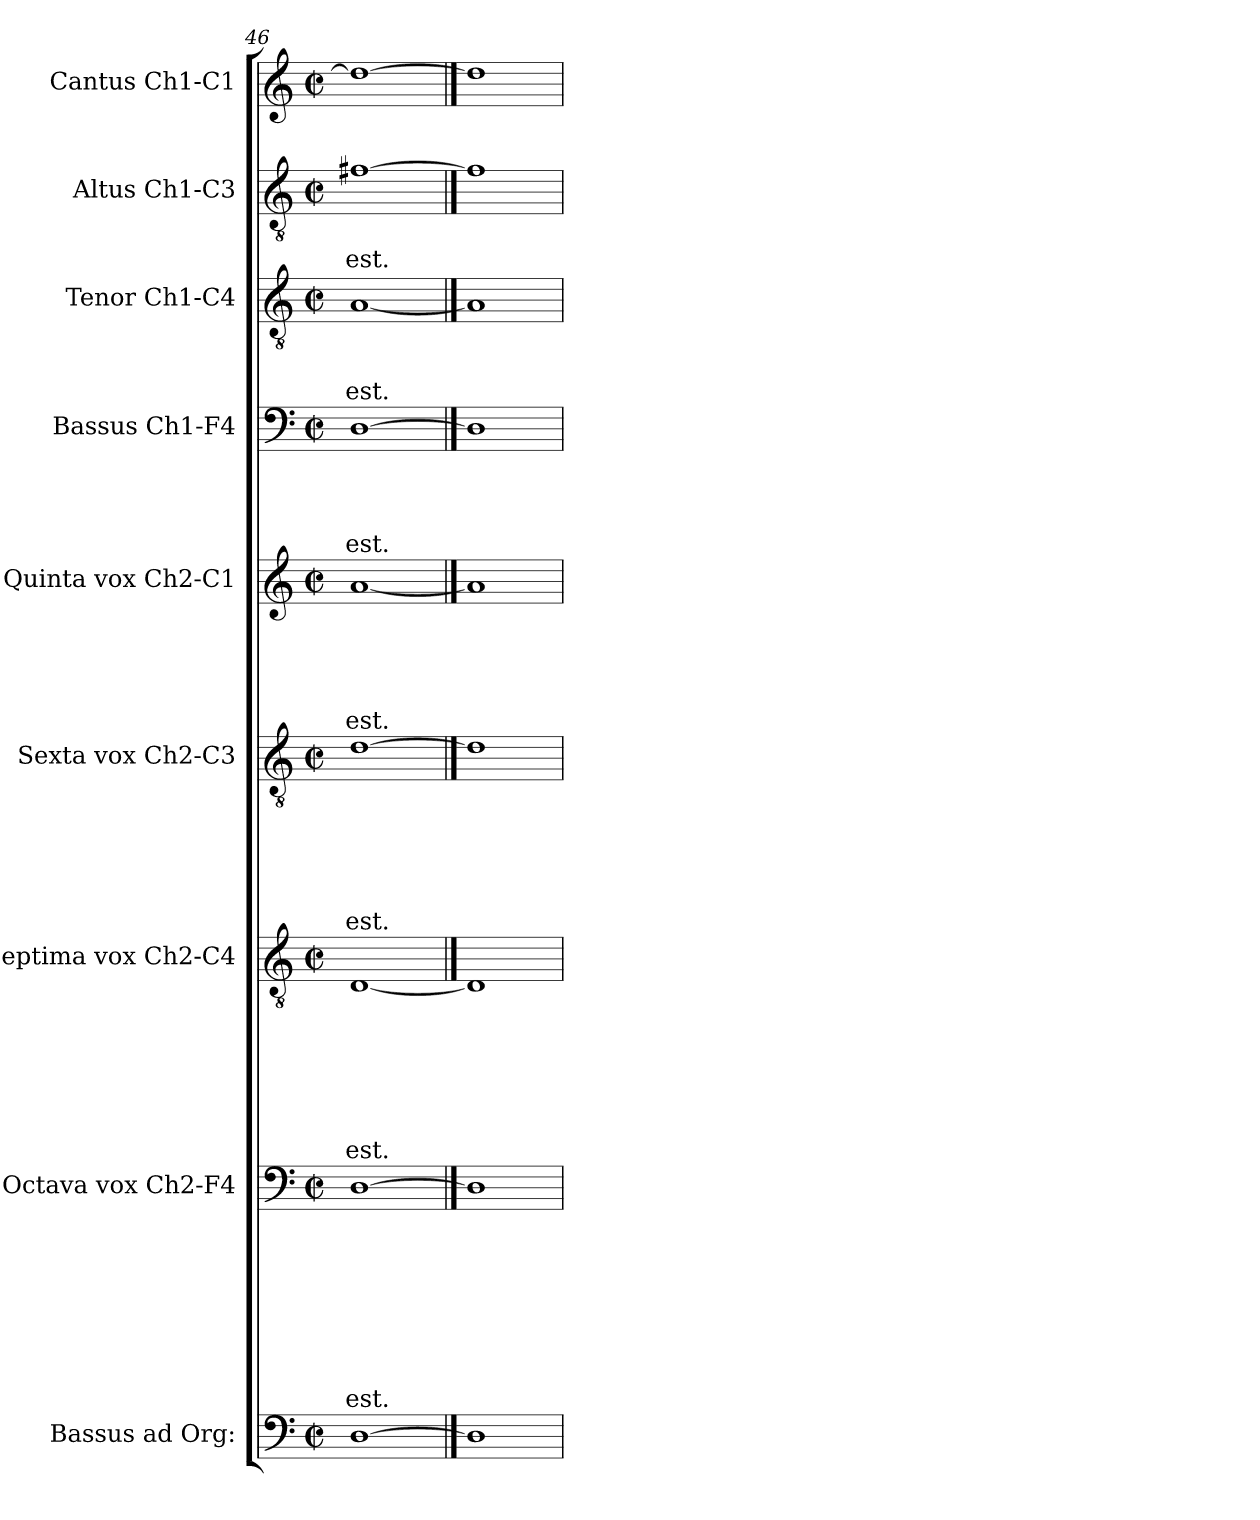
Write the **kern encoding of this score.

**kern	**kern	**text	**text	**text	**text	**text	**text	**text	**text	**kern	**text	**text	**text	**text	**text	**text	**text	**kern	**text	**text	**text	**text	**text	**text	**kern	**text	**text	**text	**text	**text	**kern	**text	**text	**text	**text	**kern	**text	**text	**text	**kern	**text	**text	**kern
*part9	*part8	*part8	*part8	*part8	*part8	*part8	*part8	*part8	*part8	*part7	*part7	*part7	*part7	*part7	*part7	*part7	*part7	*part6	*part6	*part6	*part6	*part6	*part6	*part6	*part5	*part5	*part5	*part5	*part5	*part5	*part4	*part4	*part4	*part4	*part4	*part3	*part3	*part3	*part3	*part2	*part2	*part2	*part1
*staff9	*staff8	*staff8	*staff8	*staff8	*staff8	*staff8	*staff8	*staff8	*staff8	*staff7	*staff7	*staff7	*staff7	*staff7	*staff7	*staff7	*staff7	*staff6	*staff6	*staff6	*staff6	*staff6	*staff6	*staff6	*staff5	*staff5	*staff5	*staff5	*staff5	*staff5	*staff4	*staff4	*staff4	*staff4	*staff4	*staff3	*staff3	*staff3	*staff3	*staff2	*staff2	*staff2	*staff1
*I"Bassus ad Org:	*I"Octava vox Ch2-F4	*	*	*	*	*	*	*	*	*I"Septima vox Ch2-C4	*	*	*	*	*	*	*	*I"Sexta vox Ch2-C3	*	*	*	*	*	*	*I"Quinta vox Ch2-C1	*	*	*	*	*	*I"Bassus Ch1-F4	*	*	*	*	*I"Tenor Ch1-C4	*	*	*	*I"Altus Ch1-C3	*	*	*I"Cantus Ch1-C1
*	*	*	*	*	*	*	*	*	*	*	*	*	*	*	*	*	*	*	*	*	*	*	*	*	*	*	*	*	*	*	*I'B	*	*	*	*	*I'T	*	*	*	*I'A	*	*	*I'C
*clefF4	*clefF4	*	*	*	*	*	*	*	*	*clefGv2	*	*	*	*	*	*	*	*clefGv2	*	*	*	*	*	*	*clefG2	*	*	*	*	*	*clefF4	*	*	*	*	*clefGv2	*	*	*	*clefGv2	*	*	*clefG2
*k[]	*k[]	*	*	*	*	*	*	*	*	*k[]	*	*	*	*	*	*	*	*k[]	*	*	*	*	*	*	*k[]	*	*	*	*	*	*k[]	*	*	*	*	*k[]	*	*	*	*k[]	*	*	*k[]
*C:	*C:	*	*	*	*	*	*	*	*	*C:	*	*	*	*	*	*	*	*C:	*	*	*	*	*	*	*C:	*	*	*	*	*	*C:	*	*	*	*	*C:	*	*	*	*C:	*	*	*C:
*M2/2	*M2/2	*	*	*	*	*	*	*	*	*M2/2	*	*	*	*	*	*	*	*M2/2	*	*	*	*	*	*	*M2/2	*	*	*	*	*	*M2/2	*	*	*	*	*M2/2	*	*	*	*M2/2	*	*	*M2/2
*met(c|)	*met(c|)	*	*	*	*	*	*	*	*	*met(c|)	*	*	*	*	*	*	*	*met(c|)	*	*	*	*	*	*	*met(c|)	*	*	*	*	*	*met(c|)	*	*	*	*	*met(c|)	*	*	*	*met(c|)	*	*	*met(c|)
=46	=46	=46	=46	=46	=46	=46	=46	=46	=46	=46	=46	=46	=46	=46	=46	=46	=46	=46	=46	=46	=46	=46	=46	=46	=46	=46	=46	=46	=46	=46	=46	=46	=46	=46	=46	=46	=46	=46	=46	=46	=46	=46	=46
!	!	!	!	!	!	!	!	!	!LO:LY:b	!	!	!	!	!	!	!	!LO:LY:b	!	!	!	!	!	!	!LO:LY:b	!	!	!	!	!	!LO:LY:b	!	!	!	!	!LO:LY:b	!	!	!	!LO:LY:b	!	!	!LO:LY:b	!
[1D	[1D	.	.	.	.	.	.	.	est.	[1D	.	.	.	.	.	.	est.	[1d	.	.	.	.	.	est.	[1a	.	.	.	.	est.	[1D	.	.	.	est.	[1A	.	.	est.	[1f#X	.	est.	1dd_
==47	==47	==47	==47	==47	==47	==47	==47	==47	==47	==47	==47	==47	==47	==47	==47	==47	==47	==47	==47	==47	==47	==47	==47	==47	==47	==47	==47	==47	==47	==47	==47	==47	==47	==47	==47	==47	==47	==47	==47	==47	==47	==47	==47
1D]	1D]	.	.	.	.	.	.	.	.	1D]	.	.	.	.	.	.	.	1d]	.	.	.	.	.	.	1a]	.	.	.	.	.	1D]	.	.	.	.	1A]	.	.	.	1f#]	.	.	1dd]
=	=	=	=	=	=	=	=	=	=	=	=	=	=	=	=	=	=	=	=	=	=	=	=	=	=	=	=	=	=	=	=	=	=	=	=	=	=	=	=	=	=	=	=
*-	*-	*-	*-	*-	*-	*-	*-	*-	*-	*-	*-	*-	*-	*-	*-	*-	*-	*-	*-	*-	*-	*-	*-	*-	*-	*-	*-	*-	*-	*-	*-	*-	*-	*-	*-	*-	*-	*-	*-	*-	*-	*-	*-
